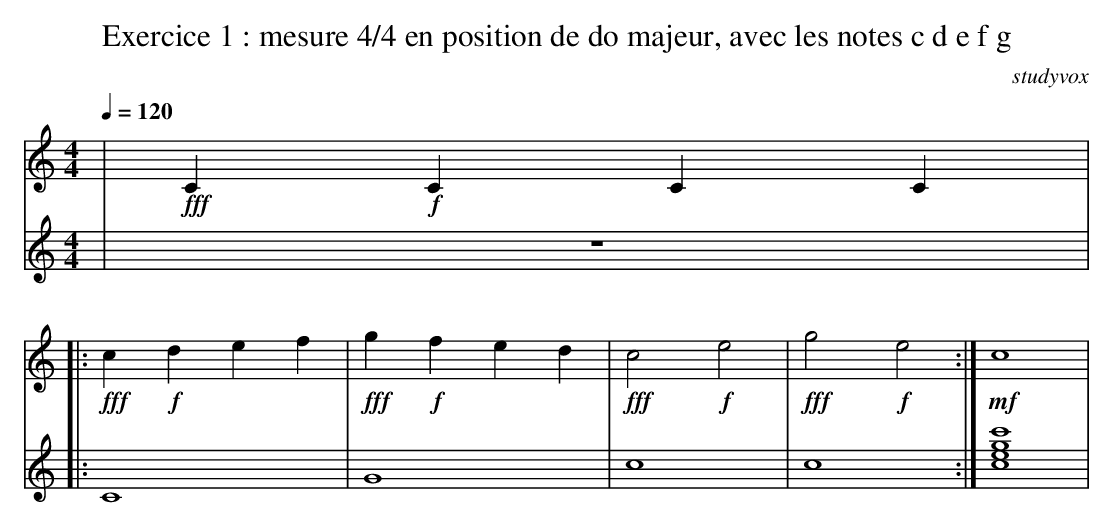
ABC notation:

X:1
O:studyvox
T:Exercice 1 : mesure 4/4 en position de do majeur, avec les notes c d e f g
M:4/4
L:1/4
Q:1/4=120
K:C
V:1
| !fff! C !f! C C C |
|: !fff! c!f! def | !fff! g!f! fed | !fff! c2 !f! e2 | !fff! g2 !f! e2 :| !mf! c4 |
V:2
| z4 |: C4 | G4 | c4 | c4 :| [c4e4g4c'4]|
